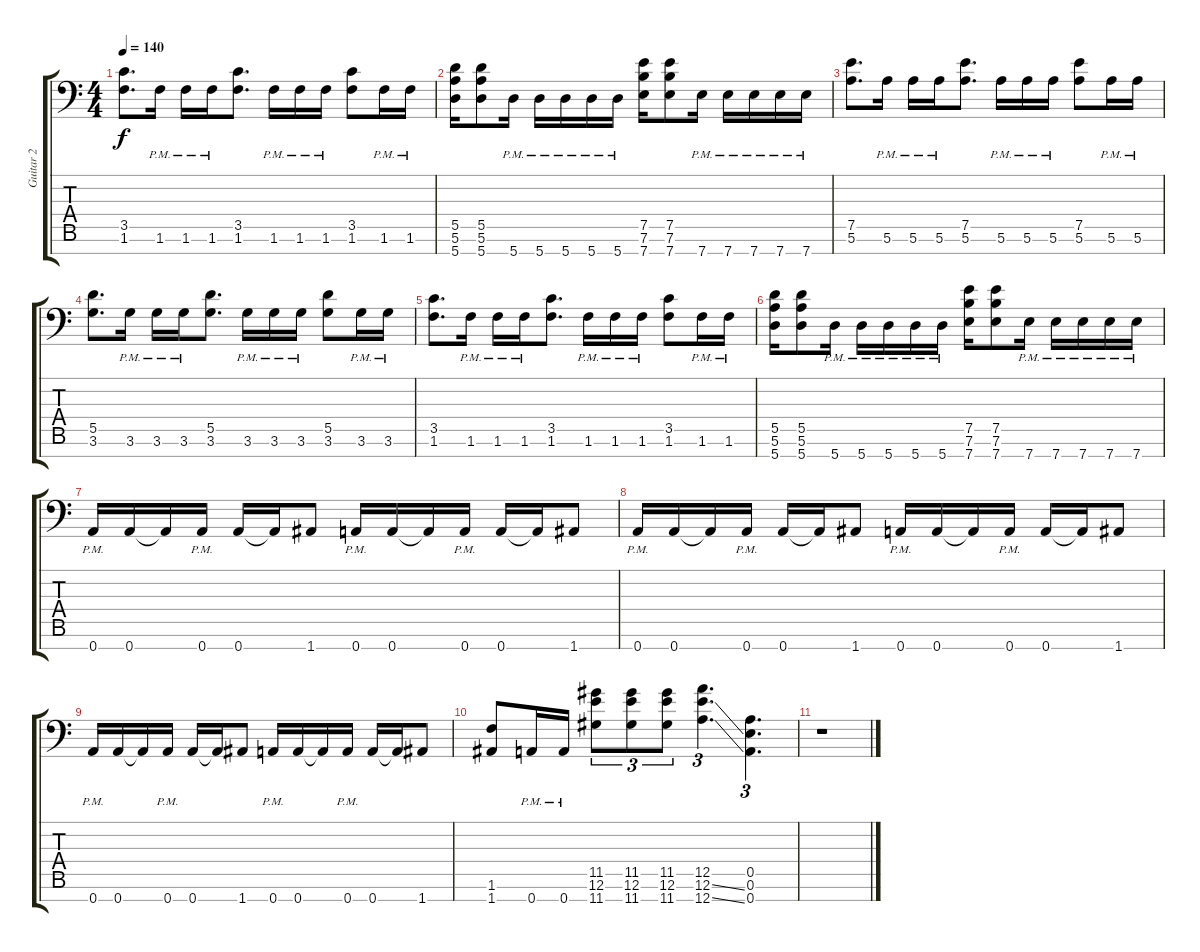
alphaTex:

\track ("Guitar 2" "Guitar 2") {instrument distortionguitar}
\staff {score tabs}
\tuning (E4 B3 G3 D3 A2 E2 A1) {hide}
\ts (4 4)
\tempo 140
\clef f4
\ks c
(3.5 1.6).8{d dy f} 1.6{pm}.16 1.6{pm}.16 1.6{pm}.16 (3.5 1.6).8{d} 1.6{pm}.16 1.6{pm}.16 1.6{pm}.16 (3.5 1.6).8 1.6{pm}.16 1.6{pm}.16 |
(5.5 5.6 5.7).16 (5.5 5.6 5.7).8 5.7{pm}.16 5.7{pm}.16 5.7{pm}.16 5.7{pm}.16 5.7{pm}.16 (7.5 7.6 7.7).16 (7.5 7.6 7.7).8 7.7{pm}.16 7.7{pm}.16 7.7{pm}.16 7.7{pm}.16 7.7{pm}.16 |
(7.5 5.6).8{d} 5.6{pm}.16 5.6{pm}.16 5.6{pm}.16 (7.5 5.6).8{d} 5.6{pm}.16 5.6{pm}.16 5.6{pm}.16 (7.5 5.6).8 5.6{pm}.16 5.6{pm}.16 |
(5.5 3.6).8{d} 3.6{pm}.16 3.6{pm}.16 3.6{pm}.16 (5.5 3.6).8{d} 3.6{pm}.16 3.6{pm}.16 3.6{pm}.16 (5.5 3.6).8 3.6{pm}.16 3.6{pm}.16 |
(3.5 1.6).8{d} 1.6{pm}.16 1.6{pm}.16 1.6{pm}.16 (3.5 1.6).8{d} 1.6{pm}.16 1.6{pm}.16 1.6{pm}.16 (3.5 1.6).8 1.6{pm}.16 1.6{pm}.16 |
(5.5 5.6 5.7).16 (5.5 5.6 5.7).8 5.7{pm}.16 5.7{pm}.16 5.7{pm}.16 5.7{pm}.16 5.7{pm}.16 (7.5 7.6 7.7).16 (7.5 7.6 7.7).8 7.7{pm}.16 7.7{pm}.16 7.7{pm}.16 7.7{pm}.16 7.7{pm}.16 |
0.7{pm}.16 0.7.16 0.7{t}.16 0.7{pm}.16 0.7.16 0.7{t}.16 1.7.8 0.7{pm}.16 0.7.16 0.7{t}.16 0.7{pm}.16 0.7.16 0.7{t}.16 1.7.8 |
0.7{pm}.16 0.7.16 0.7{t}.16 0.7{pm}.16 0.7.16 0.7{t}.16 1.7.8 0.7{pm}.16 0.7.16 0.7{t}.16 0.7{pm}.16 0.7.16 0.7{t}.16 1.7.8 |
0.7{pm}.16 0.7.16 0.7{t}.16 0.7{pm}.16 0.7.16 0.7{t}.16 1.7.8 0.7{pm}.16 0.7.16 0.7{t}.16 0.7{pm}.16 0.7.16 0.7{t}.16 1.7.8 |
(1.6 1.7).8 0.7{pm}.16 0.7{pm}.16 (11.5 12.6 11.7).8{tu (3 2)} (11.5 12.6 11.7).8{tu (3 2)} (11.5 12.6 11.7).8{tu (3 2)} (12.5 12.6{ss} 12.7{ss}).4{d tu (3 2)} (0.5 0.6 0.7).4{d tu (3 2)} |
r.1
